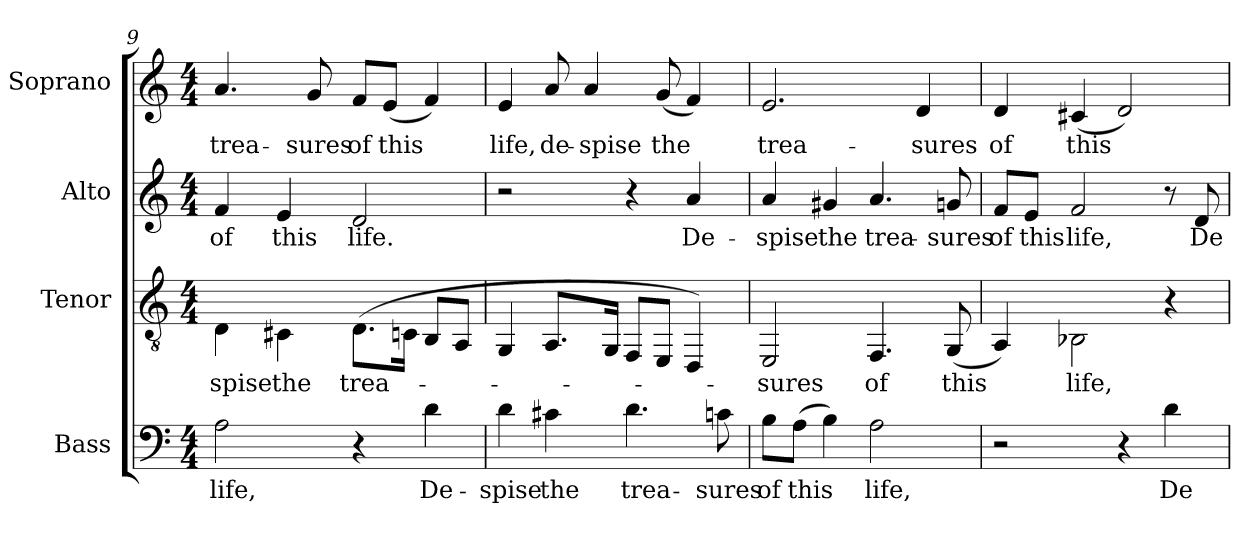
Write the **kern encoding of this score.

**kern	**text	**kern	**text	**kern	**text	**kern	**text
*part4	*part4	*part3	*part3	*part2	*part2	*part1	*part1
*staff4	*staff4	*staff3	*staff3	*staff2	*staff2	*staff1	*staff1
*I"Bass	*	*I"Tenor	*	*I"Alto	*	*I"Soprano	*
*I'B.	*	*I'T.	*	*I'A.	*	*I'S.	*
!!LO:LB:g=z
*clefF4	*	*clefGv2	*	*clefG2	*	*clefG2	*
*k[]	*	*k[]	*	*k[]	*	*k[]	*
*C:	*	*C:	*	*C:	*	*C:	*
*M4/4	*	*M4/4	*	*M4/4	*	*M4/4	*
=9	=9	=9	=9	=9	=9	=9	=9
!	!LO:LY:b:color=#000000	!	!	!	!	!	!
!	!	!	!LO:LY:b:color=#000000	!	!	!	!
!	!	!	!	!	!LO:LY:b:color=#000000	!	!
!	!	!	!	!	!	!	!LO:LY:b:color=#000000
2Ai\	life,	4Di\	-spise	4fi/	of	4.ai/	trea-
!	!	!	!LO:LY:b:color=#000000	!	!	!	!
!	!	!	!	!	!LO:LY:b:color=#000000	!	!
.	.	4C#Xi\	the	4ei/	this	.	.
!	!	!	!	!	!	!	!LO:LY:b:color=#000000
.	.	.	.	.	.	8gi/	-sures
!	!	!	!LO:LY:b:color=#000000	!	!	!	!
!	!	!	!	!	!LO:LY:b:color=#000000	!	!
!	!	!	!	!	!	!	!LO:LY:b:color=#000000
4r	.	(8.Di\L	trea-	2di/	life.	8fi/L	of
!	!	!	!	!	!	!	!LO:LY:b:color=#000000
.	.	.	.	.	.	(8ei/J	this
.	.	16Cni\Jk	.	.	.	.	.
!	!LO:LY:b:color=#000000	!	!	!	!	!	!
4di\	De-	8BBi/L	.	.	.	4fi/)	.
.	.	8AAi/J	.	.	.	.	.
=10	=10	=10	=10	=10	=10	=10	=10
!	!LO:LY:b:color=#000000	!	!	!	!	!	!
!	!	!	!	!	!	!	!LO:LY:b:color=#000000
4di\	-spise	4GGi/	.	2r	.	4ei/	life,
!	!LO:LY:b:color=#000000	!	!	!	!	!	!
!	!	!	!	!	!	!	!LO:LY:b:color=#000000
4c#Xi\	the	8.AAi/L	.	.	.	8ai/	de-
!	!	!	!	!	!	!	!LO:LY:b:color=#000000
.	.	.	.	.	.	4ai/	-spise
.	.	16GGi/Jk	.	.	.	.	.
!	!LO:LY:b:color=#000000	!	!	!	!	!	!
4.di\	trea-	8FFi/L	.	4r	.	.	.
!	!	!	!	!	!	!	!LO:LY:b:color=#000000
.	.	8EEi/J	.	.	.	(8gi/	the
!	!	!	!	!	!LO:LY:b:color=#000000	!	!
.	.	4DDi/)	.	4ai/	De-	4fi/)	.
!	!LO:LY:b:color=#000000	!	!	!	!	!	!
8cni\	-sures	.	.	.	.	.	.
=11	=11	=11	=11	=11	=11	=11	=11
!	!LO:LY:b:color=#000000	!	!	!	!	!	!
!	!	!	!LO:LY:b:color=#000000	!	!	!	!
!	!	!	!	!	!LO:LY:b:color=#000000	!	!
!	!	!	!	!	!	!	!LO:LY:b:color=#000000
8Bi\L	of	2EEi/	-sures	4ai/	-spise	2.ei/	trea-
!	!LO:LY:b:color=#000000	!	!	!	!	!	!
(8Ai\J	this	.	.	.	.	.	.
!	!	!	!	!	!LO:LY:b:color=#000000	!	!
4Bi\)	.	.	.	4g#Xi/	the	.	.
!	!LO:LY:b:color=#000000	!	!	!	!	!	!
!	!	!	!LO:LY:b:color=#000000	!	!	!	!
!	!	!	!	!	!LO:LY:b:color=#000000	!	!
2Ai\	life,	4.FFi/	of	4.ai/	trea-	.	.
!	!	!	!	!	!	!	!LO:LY:b:color=#000000
.	.	.	.	.	.	4di/	-sures
!	!	!	!LO:LY:b:color=#000000	!	!	!	!
!	!	!	!	!	!LO:LY:b:color=#000000	!	!
.	.	(8GGi/	this	8gni/	-sures	.	.
=12	=12	=12	=12	=12	=12	=12	=12
!	!	!	!	!	!LO:LY:b:color=#000000	!	!
!	!	!	!	!	!	!	!LO:LY:b:color=#000000
2r	.	4AAi/)	.	8fi/L	of	4di/	of
!	!	!	!	!	!LO:LY:b:color=#000000	!	!
.	.	.	.	8ei/J	this	.	.
!	!	!	!LO:LY:b:color=#000000	!	!	!	!
!	!	!	!	!	!LO:LY:b:color=#000000	!	!
!	!	!	!	!	!	!	!LO:LY:b:color=#000000
.	.	2BB-Xi\	life,	2fi/	life,	(4c#Xi/	this
4r	.	.	.	.	.	2di/)	.
!	!LO:LY:b:color=#000000	!	!	!	!	!	!
4di\	De-	4r	.	8r	.	.	.
!	!	!	!	!	!LO:LY:b:color=#000000	!	!
.	.	.	.	8di/	De-	.	.
=	=	=	=	=	=	=	=
*-	*-	*-	*-	*-	*-	*-	*-
